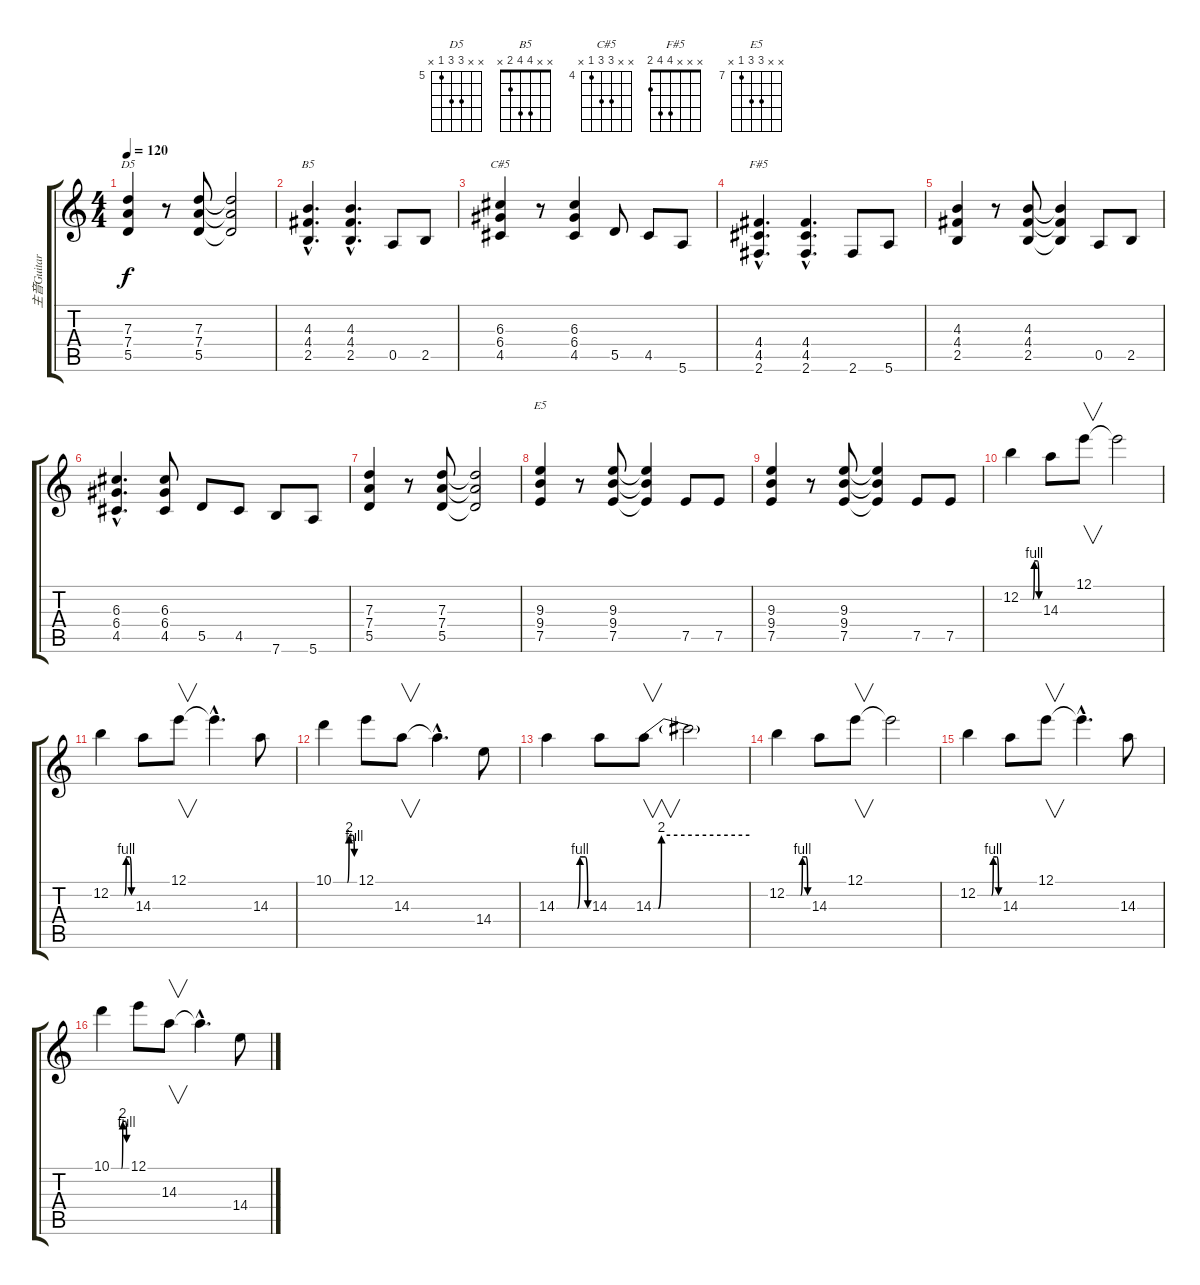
\track ("主音Guitar" "主音Guitar") {instrument overdrivenguitar}
\staff {score tabs}
\tuning (E4 B3 G3 D3 A2 E2) {hide}
\chord ("D5" x x 7 7 5 x) {firstfret 5}
\chord ("B5" x x 4 4 2 x)
\chord ("C#5" x x 6 6 4 x) {firstfret 4}
\chord ("F#5" x x x 4 4 2)
\chord ("E5" x x 9 9 7 x) {firstfret 7}
\ts (4 4)
\tempo 120
\clef g2
\ks c
(7.3 7.4 5.5).4{ch "D5" dy f volume 12} r.8 (7.3 7.4 5.5).8 (7.3{t} 7.4{t} 5.5{t}).2 |
(4.3{hac} 4.4{hac} 2.5{hac}).4{d ch "B5"} (4.3{hac} 4.4{hac} 2.5{hac}).4{d} 0.5.8 2.5.8 |
(6.3 6.4 4.5).4{ch "C#5"} r.8 (6.3 6.4 4.5).4 5.5.8 4.5.8 5.6.8 |
(4.4{hac} 4.5{hac} 2.6{hac}).4{d ch "F#5"} (4.4{hac} 4.5{hac} 2.6{hac}).4{d} 2.6.8 5.6.8 |
(4.3 4.4 2.5).4 r.8 (4.3 4.4 2.5).8 (4.3{t} 4.4{t} 2.5{t}).4 0.5.8 2.5.8 |
(6.3{hac} 6.4{hac} 4.5{hac}).4{d} (6.3 6.4 4.5).8 5.5.8 4.5.8 7.6.8 5.6.8 |
(7.3 7.4 5.5).4 r.8 (7.3 7.4 5.5).8 (7.3{t} 7.4{t} 5.5{t}).2 |
(9.3 9.4 7.5).4{ch "E5"} r.8 (9.3 9.4 7.5).8 (9.3{t} 9.4{t} 7.5{t}).4 7.5.8 7.5.8 |
(9.3 9.4 7.5).4 r.8 (9.3 9.4 7.5).8 (9.3{t} 9.4{t} 7.5{t}).4 7.5.8 7.5.8 |
12.2{be (custom 0 0 40 0 45 4 55 4 60 0)}.4 14.3.8 12.1.8{v} 12.1{t}.2 |
12.2{be (custom 0 0 40 0 45 4 55 4 60 0)}.4 14.3.8 12.1.8{v} 12.1{hac t}.4{d} 14.3.8 |
10.1{be (custom 0 0 40 0 45 8 55 8 60 4)}.4 12.1.8 14.3.8{v} 14.3{hac t}.4{d} 14.4.8 |
14.3{be (custom 0 0 40 0 45 4 55 4 60 0)}.4 14.3.8 14.3{be (custom 0 0 3 0 5 8 60 8)}.8{v} 14.3{t}.2 |
12.2{be (custom 0 0 40 0 45 4 55 4 60 0)}.4 14.3.8 12.1.8{v} 12.1{t}.2 |
12.2{be (custom 0 0 40 0 45 4 55 4 60 0)}.4 14.3.8 12.1.8{v} 12.1{hac t}.4{d} 14.3.8 |
10.1{be (custom 0 0 40 0 45 8 55 8 60 4)}.4 12.1.8 14.3.8{v} 14.3{hac t}.4{d} 14.4.8
